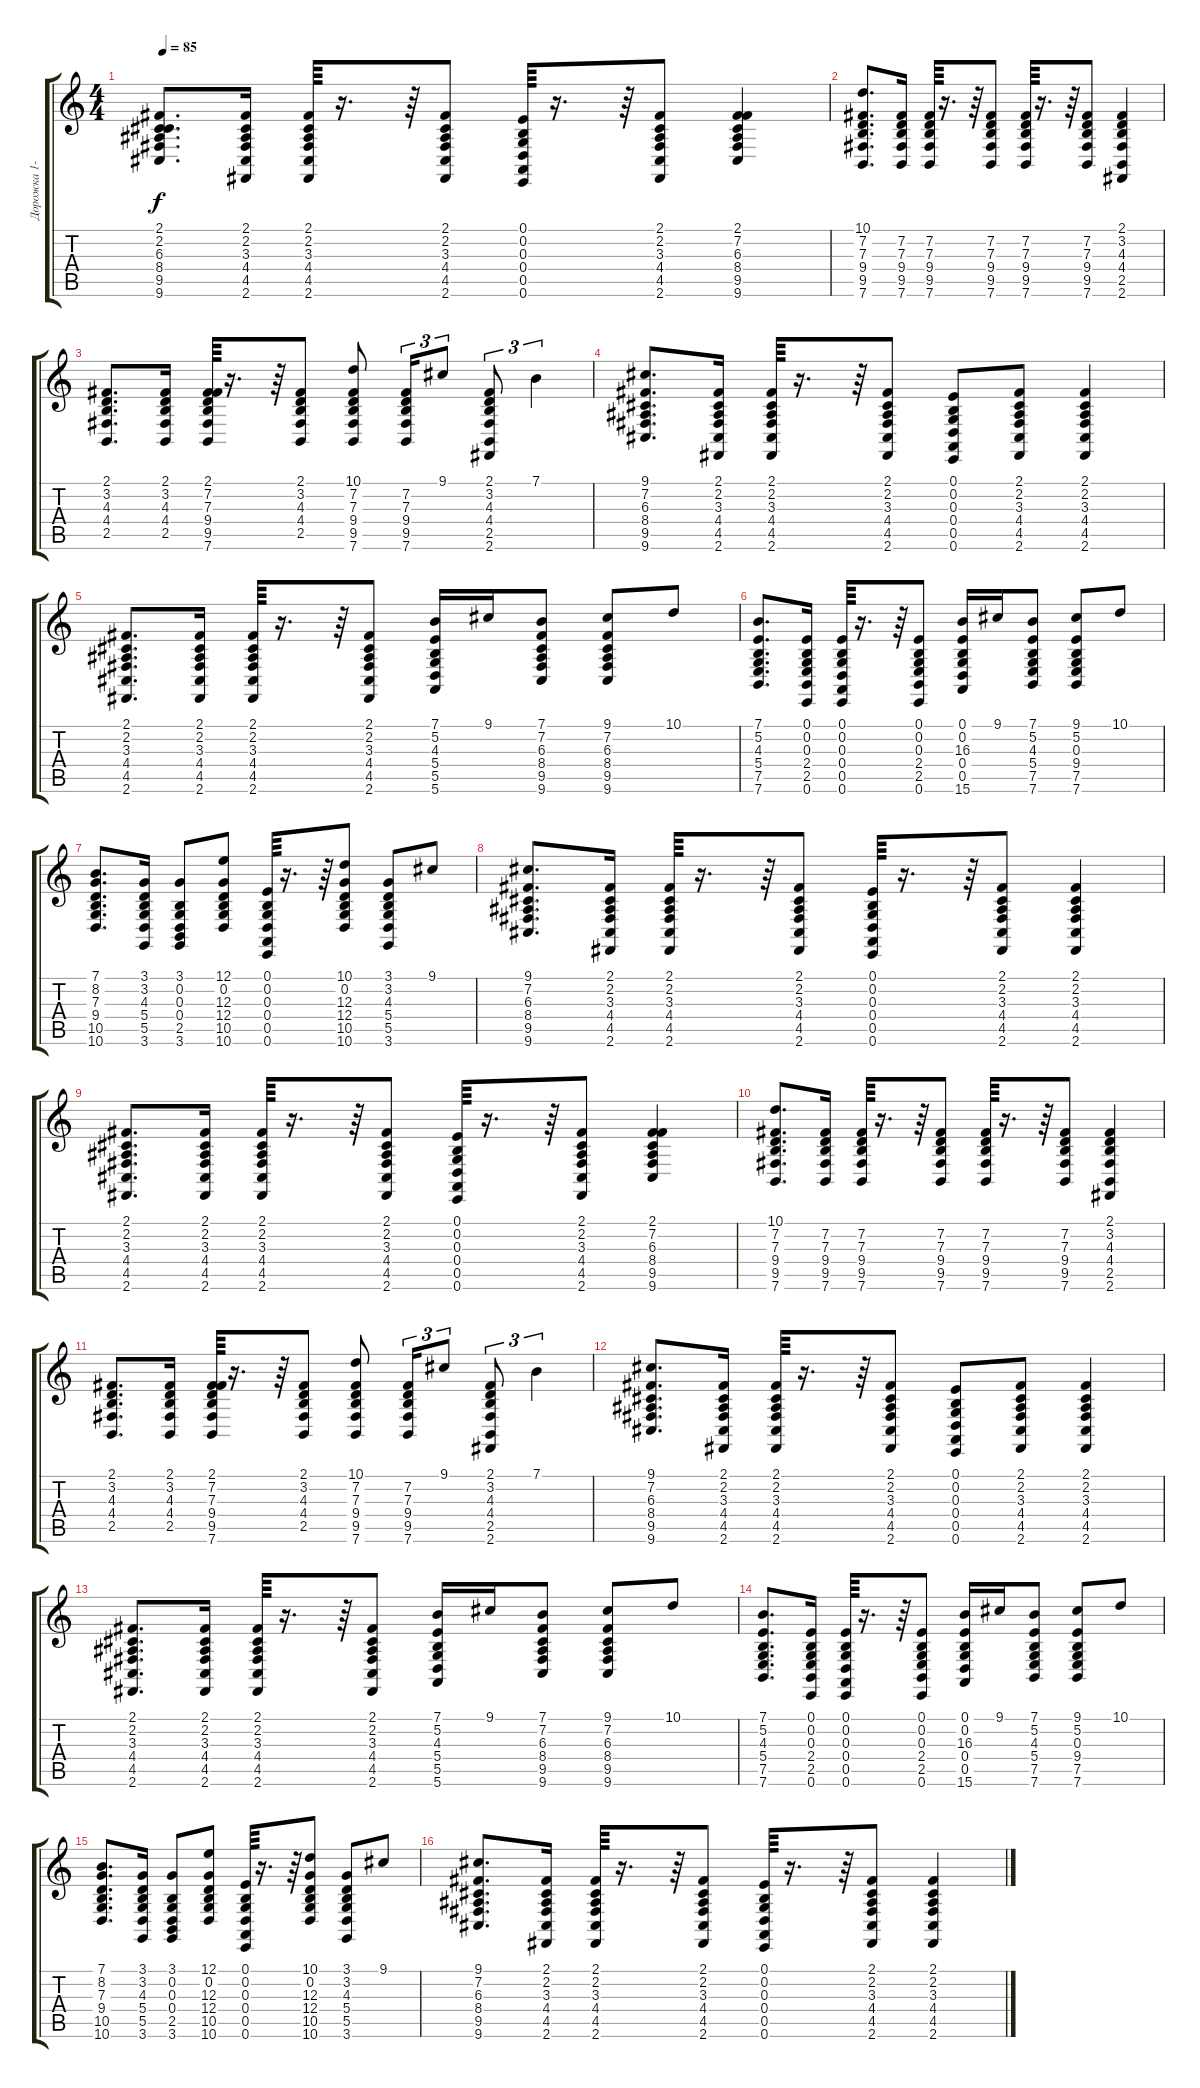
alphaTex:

\track ("Дорожка 1-2-3" "Дорожка 1-") {instrument acousticgrandpiano}
\staff {score tabs}
\tuning (E4 B3 G3 D3 A2 E2) {hide}
\ts (4 4)
\tempo 85
\clef g2
\ks c
(2.1 2.2 6.3 8.4 9.5 9.6).8{d dy f} (2.1 2.2 3.3 4.4 4.5 2.6).16 (2.1 2.2 3.3 4.4 4.5 2.6).64 r.16{d} r.64 (2.1 2.2 3.3 4.4 4.5 2.6).8 (0.1 0.2 0.3 0.4 0.5 0.6).64 r.16{d} r.64 (2.1 2.2 3.3 4.4 4.5 2.6).8 (2.1 7.2 6.3 8.4 9.5 9.6).4 |
(10.1 7.2 7.3 9.4 9.5 7.6).8{d} (7.2 7.3 9.4 9.5 7.6).16 (7.2 7.3 9.4 9.5 7.6).64 r.16{d} r.64 (7.2 7.3 9.4 9.5 7.6).8 (7.2 7.3 9.4 9.5 7.6).64 r.16{d} r.64 (7.2 7.3 9.4 9.5 7.6).8 (2.1 3.2 4.3 4.4 2.5 2.6).4 |
(2.1 3.2 4.3 4.4 2.5).8{d} (2.1 3.2 4.3 4.4 2.5).16 (2.1 7.2 7.3 9.4 9.5 7.6).64 r.16{d} r.64 (2.1 3.2 4.3 4.4 2.5).8 (10.1 7.2 7.3 9.4 9.5 7.6).8 (7.2 7.3 9.4 9.5 7.6).16{tu (3 2)} 9.1.8{tu (3 2)} (2.1 3.2 4.3 4.4 2.5 2.6).8{tu (3 2)} 7.1.4{tu (3 2)} |
(9.1 7.2 6.3 8.4 9.5 9.6).8{d} (2.1 2.2 3.3 4.4 4.5 2.6).16 (2.1 2.2 3.3 4.4 4.5 2.6).64 r.16{d} r.64 (2.1 2.2 3.3 4.4 4.5 2.6).8 (0.1 0.2 0.3 0.4 0.5 0.6).8 (2.1 2.2 3.3 4.4 4.5 2.6).8 (2.1 2.2 3.3 4.4 4.5 2.6).4 |
(2.1 2.2 3.3 4.4 4.5 2.6).8{d} (2.1 2.2 3.3 4.4 4.5 2.6).16 (2.1 2.2 3.3 4.4 4.5 2.6).64 r.16{d} r.64 (2.1 2.2 3.3 4.4 4.5 2.6).8 (7.1 5.2 4.3 5.4 5.5 5.6).16 9.1.16 (7.1 7.2 6.3 8.4 9.5 9.6).8 (9.1 7.2 6.3 8.4 9.5 9.6).8 10.1.8 |
(7.1 5.2 4.3 5.4 7.5 7.6).8{d} (0.1 0.2 0.3 2.4 2.5 0.6).16 (0.1 0.2 0.3 0.4 0.5 0.6).64 r.16{d} r.64 (0.1 0.2 0.3 2.4 2.5 0.6).8 (0.1 0.2 16.3 0.4 0.5 15.6).16 9.1.16 (7.1 5.2 4.3 5.4 7.5 7.6).8 (9.1 5.2 0.3 9.4 7.5 7.6).8 10.1.8 |
(7.1 8.2 7.3 9.4 10.5 10.6).8{d} (3.1 3.2 4.3 5.4 5.5 3.6).16 (3.1 0.2 0.3 0.4 2.5 3.6).8 (12.1 0.2 12.3 12.4 10.5 10.6).8 (0.1 0.2 0.3 0.4 0.5 0.6).64 r.16{d} r.64 (10.1 0.2 12.3 12.4 10.5 10.6).8 (3.1 3.2 4.3 5.4 5.5 3.6).8 9.1.8 |
(9.1 7.2 6.3 8.4 9.5 9.6).8{d} (2.1 2.2 3.3 4.4 4.5 2.6).16 (2.1 2.2 3.3 4.4 4.5 2.6).64 r.16{d} r.64 (2.1 2.2 3.3 4.4 4.5 2.6).8 (0.1 0.2 0.3 0.4 0.5 0.6).64 r.16{d} r.64 (2.1 2.2 3.3 4.4 4.5 2.6).8 (2.1 2.2 3.3 4.4 4.5 2.6).4 |
(2.1 2.2 3.3 4.4 4.5 2.6).8{d} (2.1 2.2 3.3 4.4 4.5 2.6).16 (2.1 2.2 3.3 4.4 4.5 2.6).64 r.16{d} r.64 (2.1 2.2 3.3 4.4 4.5 2.6).8 (0.1 0.2 0.3 0.4 0.5 0.6).64 r.16{d} r.64 (2.1 2.2 3.3 4.4 4.5 2.6).8 (2.1 7.2 6.3 8.4 9.5 9.6).4 |
(10.1 7.2 7.3 9.4 9.5 7.6).8{d} (7.2 7.3 9.4 9.5 7.6).16 (7.2 7.3 9.4 9.5 7.6).64 r.16{d} r.64 (7.2 7.3 9.4 9.5 7.6).8 (7.2 7.3 9.4 9.5 7.6).64 r.16{d} r.64 (7.2 7.3 9.4 9.5 7.6).8 (2.1 3.2 4.3 4.4 2.5 2.6).4 |
(2.1 3.2 4.3 4.4 2.5).8{d} (2.1 3.2 4.3 4.4 2.5).16 (2.1 7.2 7.3 9.4 9.5 7.6).64 r.16{d} r.64 (2.1 3.2 4.3 4.4 2.5).8 (10.1 7.2 7.3 9.4 9.5 7.6).8 (7.2 7.3 9.4 9.5 7.6).16{tu (3 2)} 9.1.8{tu (3 2)} (2.1 3.2 4.3 4.4 2.5 2.6).8{tu (3 2)} 7.1.4{tu (3 2)} |
(9.1 7.2 6.3 8.4 9.5 9.6).8{d} (2.1 2.2 3.3 4.4 4.5 2.6).16 (2.1 2.2 3.3 4.4 4.5 2.6).64 r.16{d} r.64 (2.1 2.2 3.3 4.4 4.5 2.6).8 (0.1 0.2 0.3 0.4 0.5 0.6).8 (2.1 2.2 3.3 4.4 4.5 2.6).8 (2.1 2.2 3.3 4.4 4.5 2.6).4 |
(2.1 2.2 3.3 4.4 4.5 2.6).8{d} (2.1 2.2 3.3 4.4 4.5 2.6).16 (2.1 2.2 3.3 4.4 4.5 2.6).64 r.16{d} r.64 (2.1 2.2 3.3 4.4 4.5 2.6).8 (7.1 5.2 4.3 5.4 5.5 5.6).16 9.1.16 (7.1 7.2 6.3 8.4 9.5 9.6).8 (9.1 7.2 6.3 8.4 9.5 9.6).8 10.1.8 |
(7.1 5.2 4.3 5.4 7.5 7.6).8{d} (0.1 0.2 0.3 2.4 2.5 0.6).16 (0.1 0.2 0.3 0.4 0.5 0.6).64 r.16{d} r.64 (0.1 0.2 0.3 2.4 2.5 0.6).8 (0.1 0.2 16.3 0.4 0.5 15.6).16 9.1.16 (7.1 5.2 4.3 5.4 7.5 7.6).8 (9.1 5.2 0.3 9.4 7.5 7.6).8 10.1.8 |
(7.1 8.2 7.3 9.4 10.5 10.6).8{d} (3.1 3.2 4.3 5.4 5.5 3.6).16 (3.1 0.2 0.3 0.4 2.5 3.6).8 (12.1 0.2 12.3 12.4 10.5 10.6).8 (0.1 0.2 0.3 0.4 0.5 0.6).64 r.16{d} r.64 (10.1 0.2 12.3 12.4 10.5 10.6).8 (3.1 3.2 4.3 5.4 5.5 3.6).8 9.1.8 |
(9.1 7.2 6.3 8.4 9.5 9.6).8{d} (2.1 2.2 3.3 4.4 4.5 2.6).16 (2.1 2.2 3.3 4.4 4.5 2.6).64 r.16{d} r.64 (2.1 2.2 3.3 4.4 4.5 2.6).8 (0.1 0.2 0.3 0.4 0.5 0.6).64 r.16{d} r.64 (2.1 2.2 3.3 4.4 4.5 2.6).8 (2.1 2.2 3.3 4.4 4.5 2.6).4
